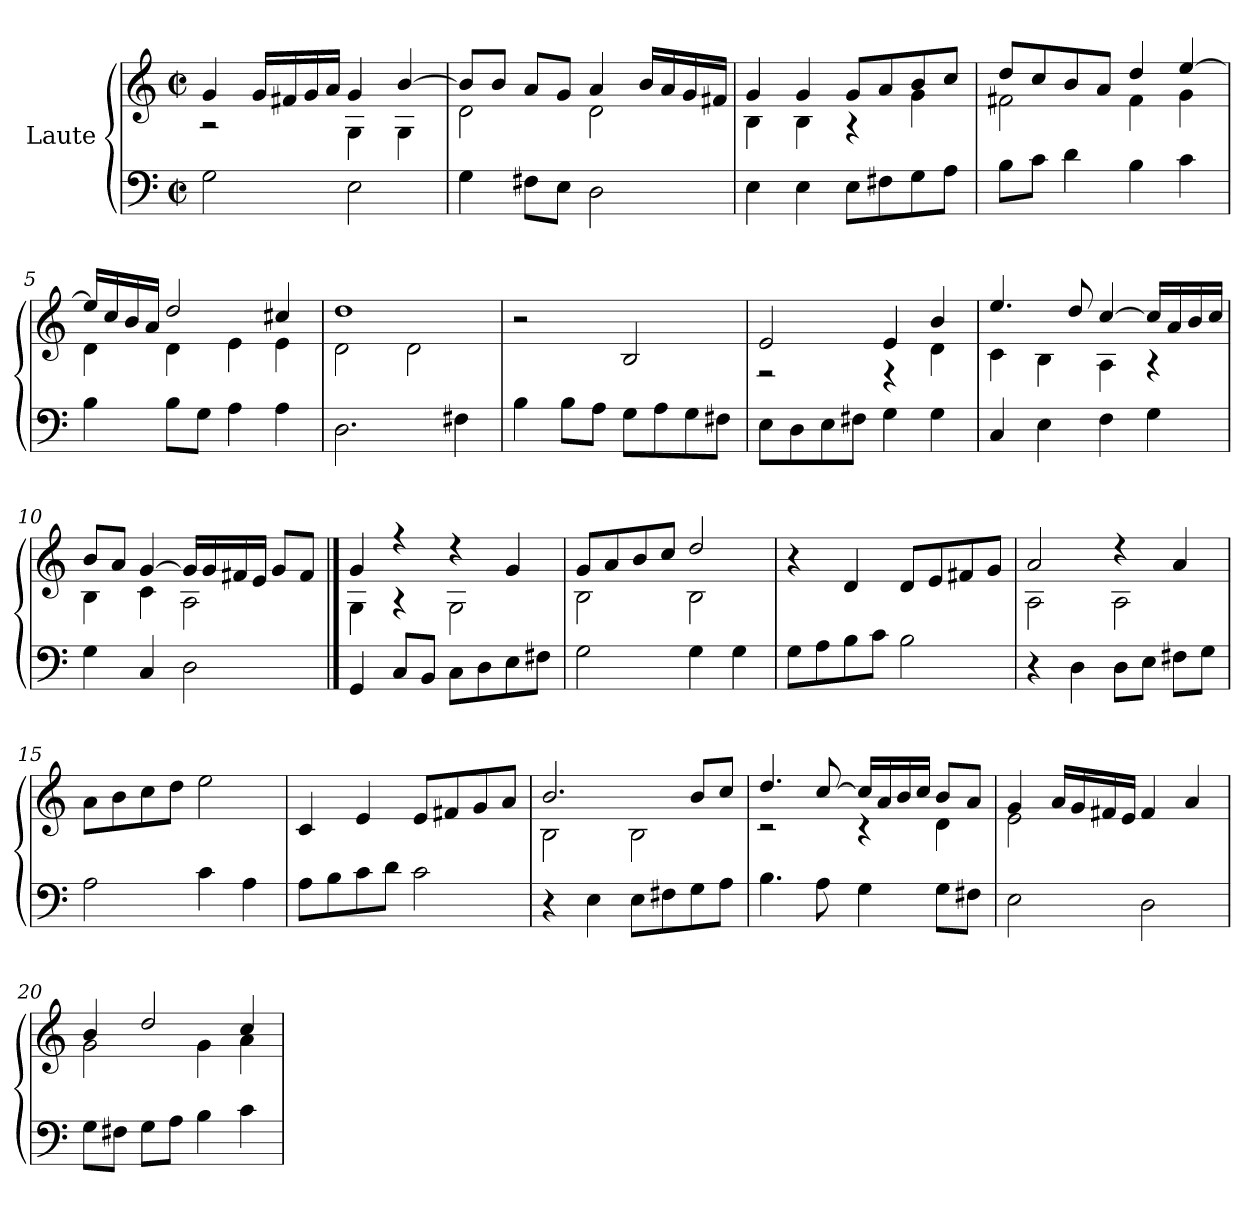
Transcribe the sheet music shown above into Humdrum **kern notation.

**kern	**kern
*part1	*part1
*staff2	*staff1
*I"Laute	*
*clefF4	*clefG2
*k[]	*k[]
*M2/2	*M2/2
*met(c|)	*met(c|)
=1	=1
*	*^
2G\	4g/	2r
.	16g/LL	.
.	16f#X/	.
.	16g/	.
.	16a/JJ	.
2E\	4g/	4G\
.	[4b/	4G\
=2	=2	=2
4G\	8b/L]	2d\
.	8b/J	.
8F#X\L	8a/L	.
8E\J	8g/J	.
2D\	4a/	2d\
.	16b/LL	.
.	16a/	.
.	16g/	.
.	16f#X/JJ	.
=3	=3	=3
4E\	4g/	4B\
4E\	4g/	4B\
8E\L	8g/L	4r
8F#X\	8a/	.
8G\	8b/	4g\
8A\J	8cc/J	.
=4	=4	=4
8B\L	8dd/L	2f#X\
8c\J	8cc/	.
4d\	8b/	.
.	8a/J	.
4B\	4dd/	4f#\
4c\	[4ee/	4g\
!!LO:LB:g=z	!!
=5	=5	=5
4B\	16ee/LL]	4d\
.	16cc/	.
.	16b/	.
.	16a/JJ	.
8B\L	2dd/	4d\
8G\J	.	.
4A\	.	4e\
4A\	4cc#X/	4e\
=6	=6	=6
2.D\	1dd	2d\
.	.	2d\
4F#X\	.	.
*	*v	*v
=7	=7
4B\	2r
8B\L	.
8A\J	.
8G\L	2B/
8A\	.
8G\	.
8F#X\J	.
=8	=8
*	*^
8E\L	2e/	2r
8D\	.	.
8E\	.	.
8F#X\J	.	.
4G\	4e/	4r
4G\	4b/	4d\
=9	=9	=9
4C/	4.ee/	4c\
4E\	.	4B\
.	8dd/	.
4F\	[4cc/	4A\
4G\	16cc/LL]	4r
.	16a/	.
.	16b/	.
.	16cc/JJ	.
!!LO:LB:g=z	!!
=10	=10	=10
4G\	8b/L	4B\
.	8a/J	.
4C/	[4g/	4c\
2D\	16g/LL]	2A\
.	16g/	.
.	16f#X/	.
.	16e/JJ	.
.	8g/L	.
.	8f#/J	.
==11	==11	==11
4GG/	4g/	4G\
8C/L	4r	4r
8BB/J	.	.
8C\L	4r	2G\
8D\	.	.
8E\	4g/	.
8F#X\J	.	.
=12	=12	=12
2G\	8g/L	2B\
.	8a/	.
.	8b/	.
.	8cc/J	.
4G\	2dd/	2B\
4G\	.	.
*	*v	*v
=13	=13
8G\L	4r
8A\	.
8B\	4d/
8c\J	.
2B\	8d/L
.	8e/
.	8f#X/
.	8g/J
!!LO:LB:g=z
=14	=14
*	*^
4r	2a/	2A\
4D\	.	.
8D\L	4r	2A\
8E\J	.	.
8F#X\L	4a/	.
8G\J	.	.
*	*v	*v
=15	=15
2A\	8a\L
.	8b\
.	8cc\
.	8dd\J
4c\	2ee\
4A\	.
=16	=16
8A\L	4c/
8B\	.
8c\	4e/
8d\J	.
2c\	8e/L
.	8f#X/
.	8g/
.	8a/J
=17	=17
*	*^
4r	2.b/	2B\
4E\	.	.
8E\L	.	2B\
8F#X\	.	.
8G\	8b/L	.
8A\J	8cc/J	.
!!LO:LB:g=z	!!
=18	=18	=18
4.B\	4.dd/	2r
8A\	[8cc/	.
4G\	16cc/LL]	4r
.	16a/	.
.	16b/	.
.	16cc/JJ	.
8G\L	8b/L	4d\
8F#X\J	8a/J	.
=19	=19	=19
2E\	4g/	2e\
.	16a/LL	.
.	16g/	.
.	16f#X/	.
.	16e/JJ	.
2D\	4f#/	2ryy
.	4a/	.
=20	=20	=20
8G\L	4b/	2g\
8F#X\J	.	.
8G\L	2dd/	.
8A\J	.	.
4B\	.	4g\
4c\	4cc/	4a\
*	*v	*v
=	=
*-	*-
